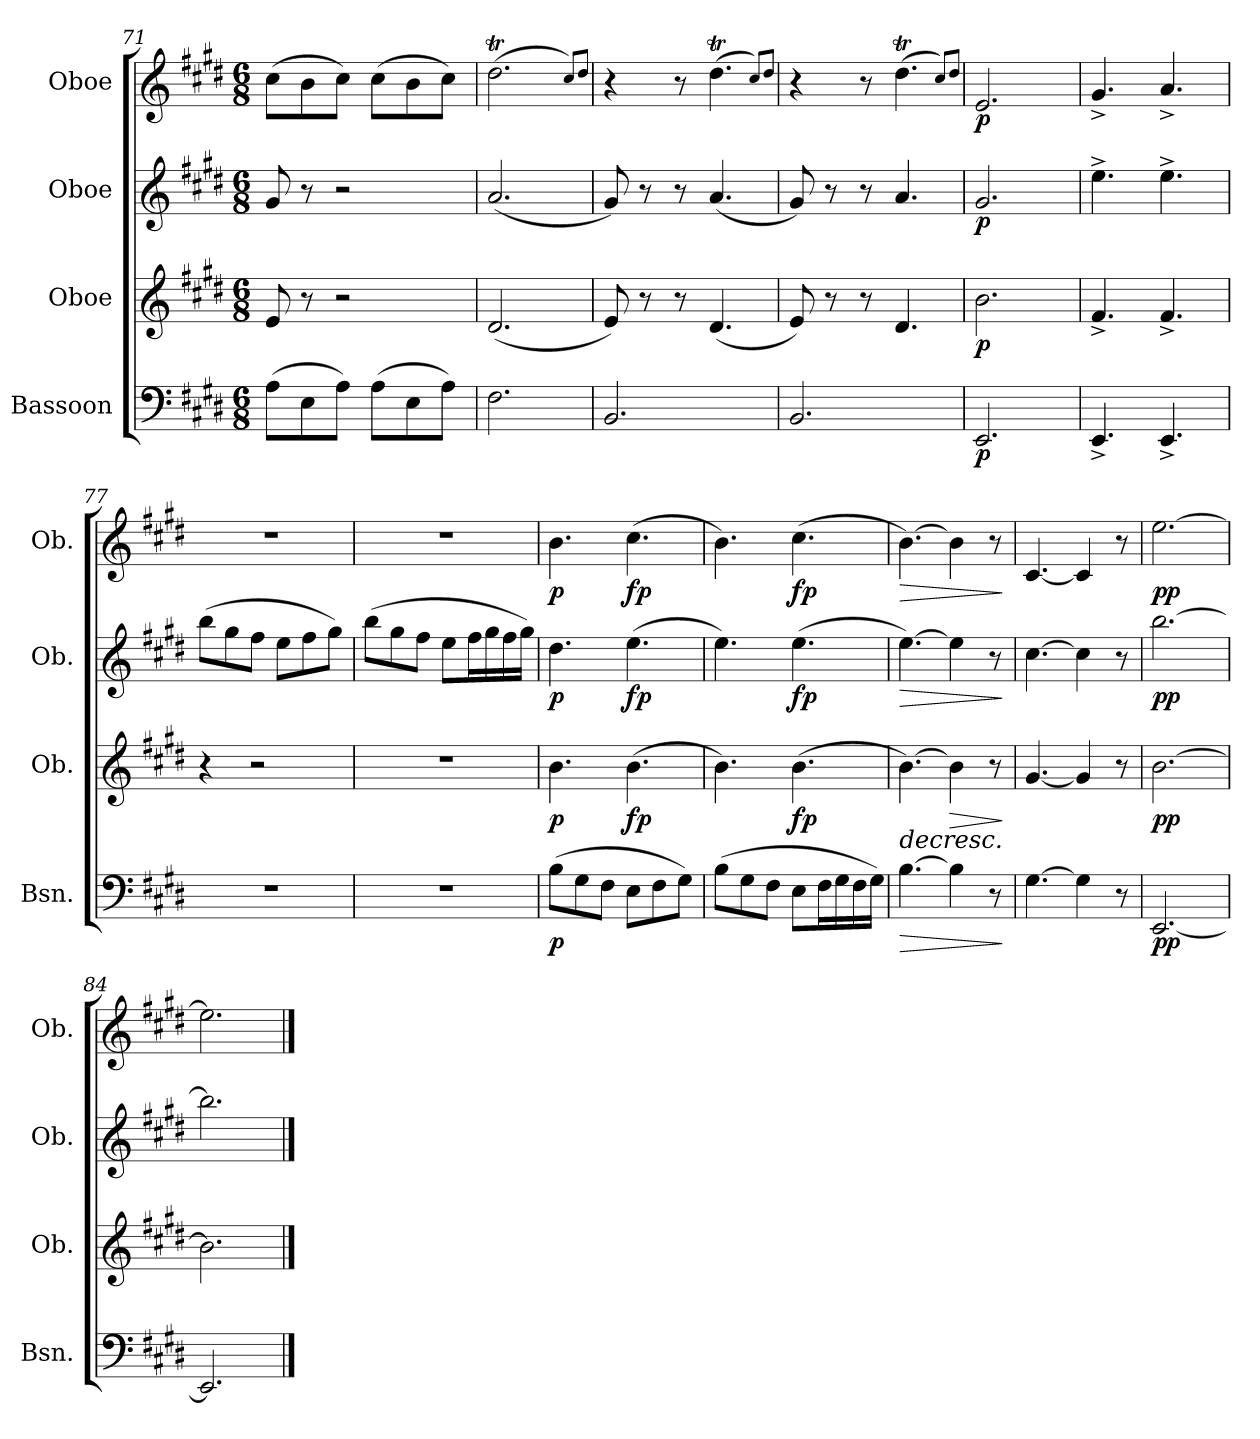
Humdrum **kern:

**kern	**dynam	**kern	**dynam	**kern	**dynam	**kern	**dynam
*part4	*part4	*part3	*part3	*part2	*part2	*part1	*part1
*staff4	*staff4	*staff3	*staff3	*staff2	*staff2	*staff1	*staff1
*I"Bassoon	*	*I"Oboe	*	*I"Oboe	*	*I"Oboe	*
*I'Bsn.	*	*I'Ob.	*	*I'Ob.	*	*I'Ob.	*
*clefF4	*	*clefG2	*	*clefG2	*	*clefG2	*
*k[f#c#g#d#]	*	*k[f#c#g#d#]	*	*k[f#c#g#d#]	*	*k[f#c#g#d#]	*
*M6/8	*	*M6/8	*	*M6/8	*	*M6/8	*
=71	=71	=71	=71	=71	=71	=71	=71
(8A\L	.	8e/	.	8g#/	.	(8cc#\L	.
8E\	.	8r	.	8r	.	8b\	.
8A\J)	.	2r	.	2r	.	8cc#\J)	.
(8A\L	.	.	.	.	.	(8cc#\L	.
8E\	.	.	.	.	.	8b\	.
8A\J)	.	.	.	.	.	8cc#\J)	.
=72	=72	=72	=72	=72	=72	=72	=72
2.F#\	.	(2.d#/	.	(2.a/	.	(2.dd#t\	.
.	.	.	.	.	.	8qcc#/L)	.
.	.	.	.	.	.	8qdd#/J	.
=73	=73	=73	=73	=73	=73	=73	=73
2.BB/	.	8e/)	.	8g#/)	.	4r	.
.	.	8r	.	8r	.	.	.
.	.	8r	.	8r	.	8r	.
.	.	(4.d#/	.	(4.a/	.	(4.dd#t\	.
.	.	.	.	.	.	8qcc#/L)	.
.	.	.	.	.	.	8qdd#/J	.
=74	=74	=74	=74	=74	=74	=74	=74
2.BB/	.	8e/)	.	8g#/)	.	4r	.
.	.	8r	.	8r	.	.	.
.	.	8r	.	8r	.	8r	.
.	.	4.d#/	.	4.a/	.	(4.dd#t\	.
.	.	.	.	.	.	8qcc#/L)	.
.	.	.	.	.	.	8qdd#/J	.
=75	=75	=75	=75	=75	=75	=75	=75
!	!LO:DY:b	!	!LO:DY:b	!	!LO:DY:b	!	!LO:DY:b
2.EE/	p	2.b\	p	2.g#/	p	2.e/	p
=76	=76	=76	=76	=76	=76	=76	=76
4.EE^/	.	4.f#^/	.	4.ee^\	.	4.g#^/	.
4.EE^/	.	4.f#^/	.	4.ee^\	.	4.a^/	.
=77	=77	=77	=77	=77	=77	=77	=77
2.r	.	4r	.	(8bb\L	.	2.r	.
.	.	.	.	8gg#\	.	.	.
.	.	2r	.	8ff#\J	.	.	.
.	.	.	.	8ee\L	.	.	.
.	.	.	.	8ff#\	.	.	.
.	.	.	.	8gg#\J)	.	.	.
!!LO:PB:g=z
=78	=78	=78	=78	=78	=78	=78	=78
2.r	.	2.r	.	(8bb\L	.	2.r	.
.	.	.	.	8gg#\	.	.	.
.	.	.	.	8ff#\J	.	.	.
.	.	.	.	8ee\L	.	.	.
.	.	.	.	16ff#\L	.	.	.
.	.	.	.	16gg#\	.	.	.
.	.	.	.	16ff#\	.	.	.
.	.	.	.	16gg#\JJ)	.	.	.
=79	=79	=79	=79	=79	=79	=79	=79
!	!LO:DY:b	!	!LO:DY:b	!	!LO:DY:b	!	!LO:DY:b
(8B\L	p	4.b\	p	4.dd#\	p	4.b\	p
8G#\	.	.	.	.	.	.	.
8F#\J	.	.	.	.	.	.	.
!	!	!	!LO:DY:b	!	!LO:DY:b	!	!LO:DY:b
8E\L	.	(4.b\	fp	(4.ee\	fp	(4.cc#\	fp
8F#\	.	.	.	.	.	.	.
8G#\J)	.	.	.	.	.	.	.
=80	=80	=80	=80	=80	=80	=80	=80
(8B\L	.	4.b\)	.	4.ee\)	.	4.b\)	.
8G#\	.	.	.	.	.	.	.
8F#\J	.	.	.	.	.	.	.
!	!	!	!LO:DY:b	!	!LO:DY:b	!	!LO:DY:b
8E\L	.	(4.b\	fp	(4.ee\	fp	(4.cc#\	fp
16F#\L	.	.	.	.	.	.	.
16G#\	.	.	.	.	.	.	.
16F#\	.	.	.	.	.	.	.
16G#\JJ)	.	.	.	.	.	.	.
=81	=81	=81	=81	=81	=81	=81	=81
!	!LO:HP:b	!	!LO:HP:b	!	!LO:HP:b	!	!LO:HP:b
[4.B\	>	[4.b\)	>	[4.ee\)	>	[4.b\)	>
!	!	!	!LO:HP:b	!	!	!	!
4B\]	.	4b\]	>	4ee\]	.	4b\]	.
8r	.	8r	.	8r	.	8r	.
.	]	.	] ]	.	]	.	]
=82	=82	=82	=82	=82	=82	=82	=82
[4.G#\	.	[4.g#/	.	[4.cc#\	.	[4.c#/	.
4G#\]	.	4g#/]	.	4cc#\]	.	4c#/]	.
8r	.	8r	.	8r	.	8r	.
=83	=83	=83	=83	=83	=83	=83	=83
!	!LO:DY:b	!	!LO:DY:b	!	!LO:DY:b	!	!LO:DY:b
[2.EE/	pp	[2.b\	pp	[2.bb\	pp	[2.ee\	pp
=84	=84	=84	=84	=84	=84	=84	=84
2.EE/]	.	2.b\]	.	2.bb\]	.	2.ee\]	.
==	==	==	==	==	==	==	==
*-	*-	*-	*-	*-	*-	*-	*-
